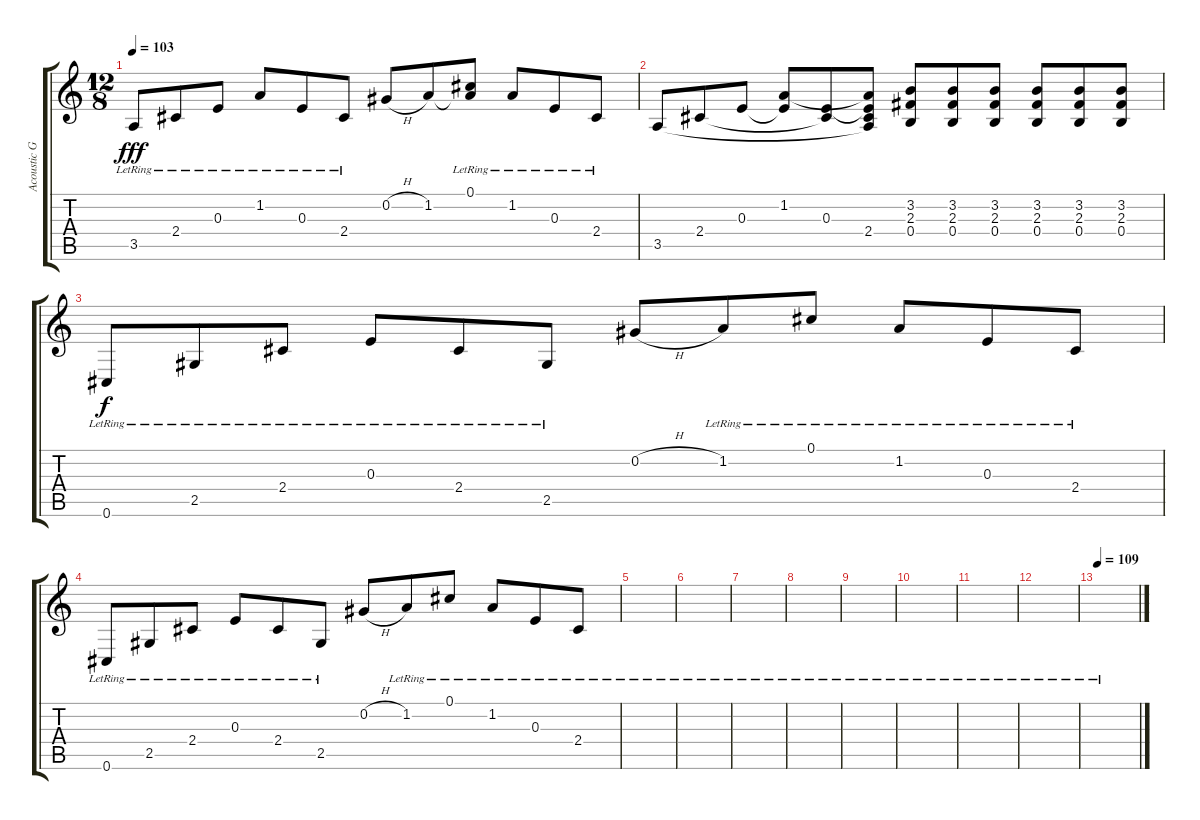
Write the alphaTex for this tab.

\track ("Acoustic Guitar" "Acoustic G") {instrument acousticguitarsteel}
\staff {score tabs}
\tuning (Db4 Ab3 E3 B2 Gb2 Db2) {hide}
\ts (12 8)
\tempo 103
\clef g2
\ks c
3.5{lr}.8{dy fff} 2.4{lr}.8 0.3{lr}.8 1.2{lr}.8 0.3{lr}.8 2.4{lr}.8 0.2{h}.8 1.2.8 (0.1{lr} 1.2{t}).8 1.2{lr}.8 0.3{lr}.8 2.4{lr}.8 |
3.5.8 2.4.8 0.3.8 (1.2 0.3{t}).8 (0.3 2.4{t}).8 (1.2{t} 0.3{t} 2.4 3.5{t}).8 (3.2 2.3 0.4).8 (3.2 2.3 0.4).8 (3.2 2.3 0.4).8 (3.2 2.3 0.4).8 (3.2 2.3 0.4).8 (3.2 2.3 0.4).8 |
0.6{lr}.8{dy f} 2.5{lr}.8 2.4{lr}.8 0.3{lr}.8 2.4{lr}.8 2.5{lr}.8 0.2{h}.8 1.2{lr}.8 0.1{lr}.8 1.2{lr}.8 0.3{lr}.8 2.4{lr}.8 |
0.6{lr}.8 2.5{lr}.8 2.4{lr}.8 0.3{lr}.8 2.4{lr}.8 2.5{lr}.8 0.2{h}.8 1.2{lr}.8 0.1{lr}.8 1.2{lr}.8 0.3{lr}.8 2.4{lr}.8 |
|
|
|
|
|
|
|
|
\tempo 109
